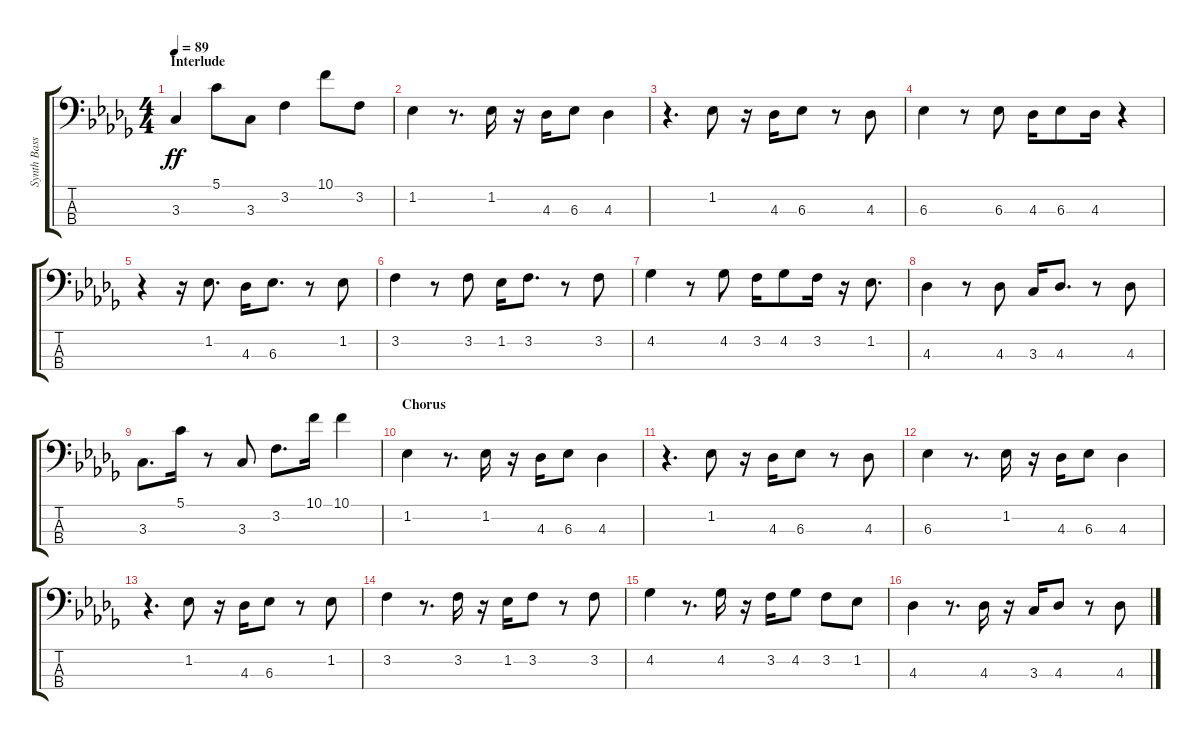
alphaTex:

\track ("Synth Bass" "Synth Bass") {instrument synthbass2}
\staff {score tabs}
\tuning (G2 D2 A1 E1) {hide}
\ts (4 4)
\section ("" "Interlude")
\tempo 89
\clef f4
\ks bbminor
3.3.4{dy ff} 5.1.8 3.3.8 3.2.4 10.1.8 3.2.8 |
1.2.4 r.8{d} 1.2.16 r.16 4.3.16 6.3.8 4.3.4 |
r.4{d} 1.2.8 r.16 4.3.16 6.3.8 r.8 4.3.8 |
6.3.4 r.8 6.3.8 4.3.16 6.3.8 4.3.16 r.4 |
r.4 r.16 1.2.8{d} 4.3.16 6.3.8{d} r.8 1.2.8 |
3.2.4 r.8 3.2.8 1.2.16 3.2.8{d} r.8 3.2.8 |
4.2.4 r.8 4.2.8 3.2.16 4.2.8 3.2.16 r.16 1.2.8{d} |
4.3.4 r.8 4.3.8 3.3.16 4.3.8{d} r.8 4.3.8 |
3.3.8{d} 5.1.16 r.8 3.3.8 3.2.8{d} 10.1.16 10.1.4 |
\section ("" "Chorus")
1.2.4 r.8{d} 1.2.16 r.16 4.3.16 6.3.8 4.3.4 |
r.4{d} 1.2.8 r.16 4.3.16 6.3.8 r.8 4.3.8 |
6.3.4 r.8{d} 1.2.16 r.16 4.3.16 6.3.8 4.3.4 |
r.4{d} 1.2.8 r.16 4.3.16 6.3.8 r.8 1.2.8 |
3.2.4 r.8{d} 3.2.16 r.16 1.2.16 3.2.8 r.8 3.2.8 |
4.2.4 r.8{d} 4.2.16 r.16 3.2.16 4.2.8 3.2.8 1.2.8 |
4.3.4 r.8{d} 4.3.16 r.16 3.3.16 4.3.8 r.8 4.3.8
